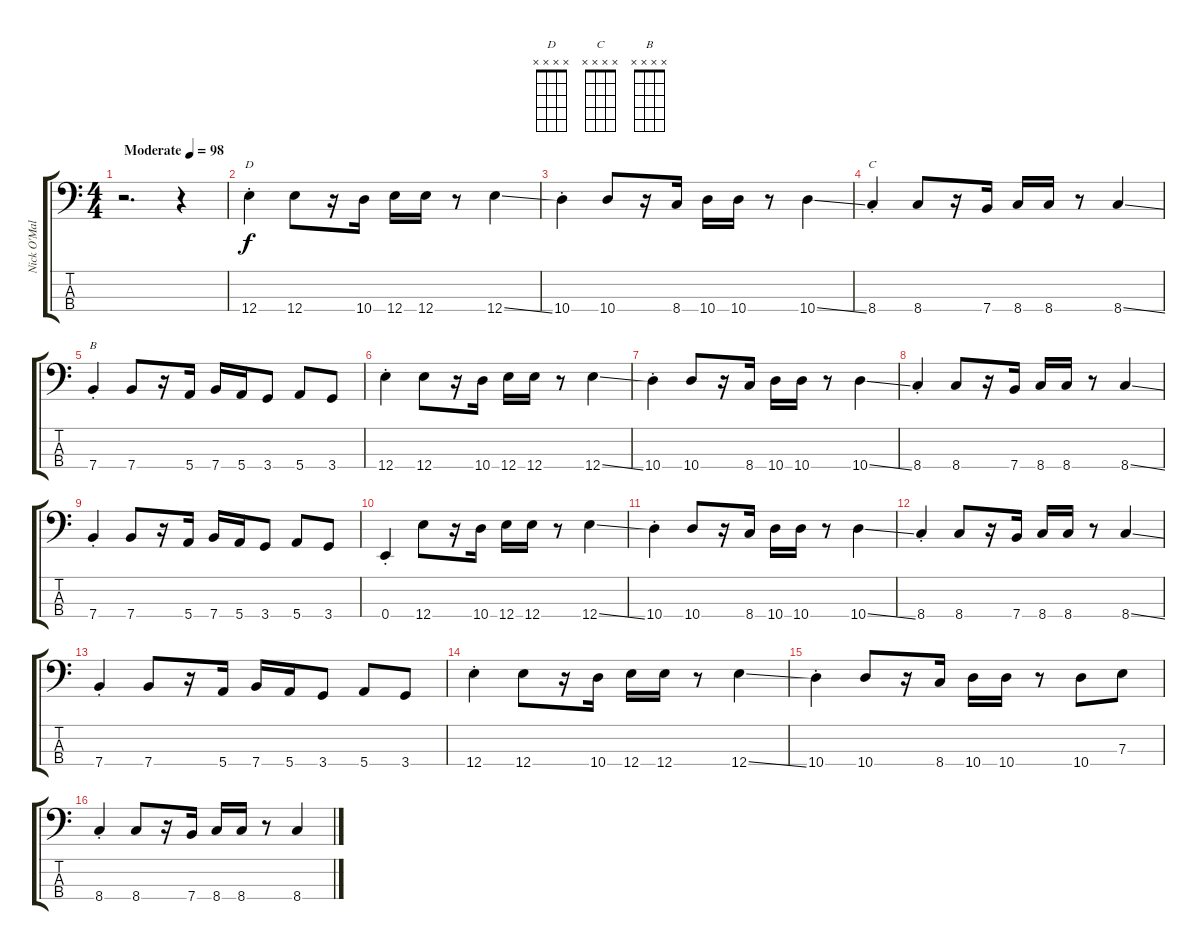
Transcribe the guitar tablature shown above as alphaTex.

\track ("Nick O'Malley" "Nick O'Mal") {instrument electricbassfinger}
\staff {score tabs}
\tuning (G2 D2 A1 E1) {hide}
\chord ("D" x x x x) {firstfret 0}
\chord ("C" x x x x) {firstfret 0}
\chord ("B" x x x x) {firstfret 0}
\ts (4 4)
\tempo (98 "Moderate")
\clef f4
\ks c
r.2{d dy f instrument electricbassfinger} r.4 |
12.4{st}.4{ch "D"} 12.4.8 r.16 10.4.16 12.4.16 12.4.16 r.8 12.4{ss}.4 |
10.4{st}.4 10.4.8 r.16 8.4.16 10.4.16 10.4.16 r.8 10.4{ss}.4 |
8.4{st}.4{ch "C"} 8.4.8 r.16 7.4.16 8.4.16 8.4.16 r.8 8.4{ss}.4 |
7.4{st}.4{ch "B"} 7.4.8 r.16 5.4.16 7.4.16 5.4.16 3.4.8 5.4.8 3.4.8 |
12.4{st}.4 12.4.8 r.16 10.4.16 12.4.16 12.4.16 r.8 12.4{ss}.4 |
10.4{st}.4 10.4.8 r.16 8.4.16 10.4.16 10.4.16 r.8 10.4{ss}.4 |
8.4{st}.4 8.4.8 r.16 7.4.16 8.4.16 8.4.16 r.8 8.4{ss}.4 |
7.4{st}.4 7.4.8 r.16 5.4.16 7.4.16 5.4.16 3.4.8 5.4.8 3.4.8 |
0.4{st}.4 12.4.8 r.16 10.4.16 12.4.16 12.4.16 r.8 12.4{ss}.4 |
10.4{st}.4 10.4.8 r.16 8.4.16 10.4.16 10.4.16 r.8 10.4{ss}.4 |
8.4{st}.4 8.4.8 r.16 7.4.16 8.4.16 8.4.16 r.8 8.4{ss}.4 |
7.4{st}.4 7.4.8 r.16 5.4.16 7.4.16 5.4.16 3.4.8 5.4.8 3.4.8 |
12.4{st}.4 12.4.8 r.16 10.4.16 12.4.16 12.4.16 r.8 12.4{ss}.4 |
10.4{st}.4 10.4.8 r.16 8.4.16 10.4.16 10.4.16 r.8 10.4.8 7.3.8 |
8.4{st}.4 8.4.8 r.16 7.4.16 8.4.16 8.4.16 r.8 8.4{ss}.4
